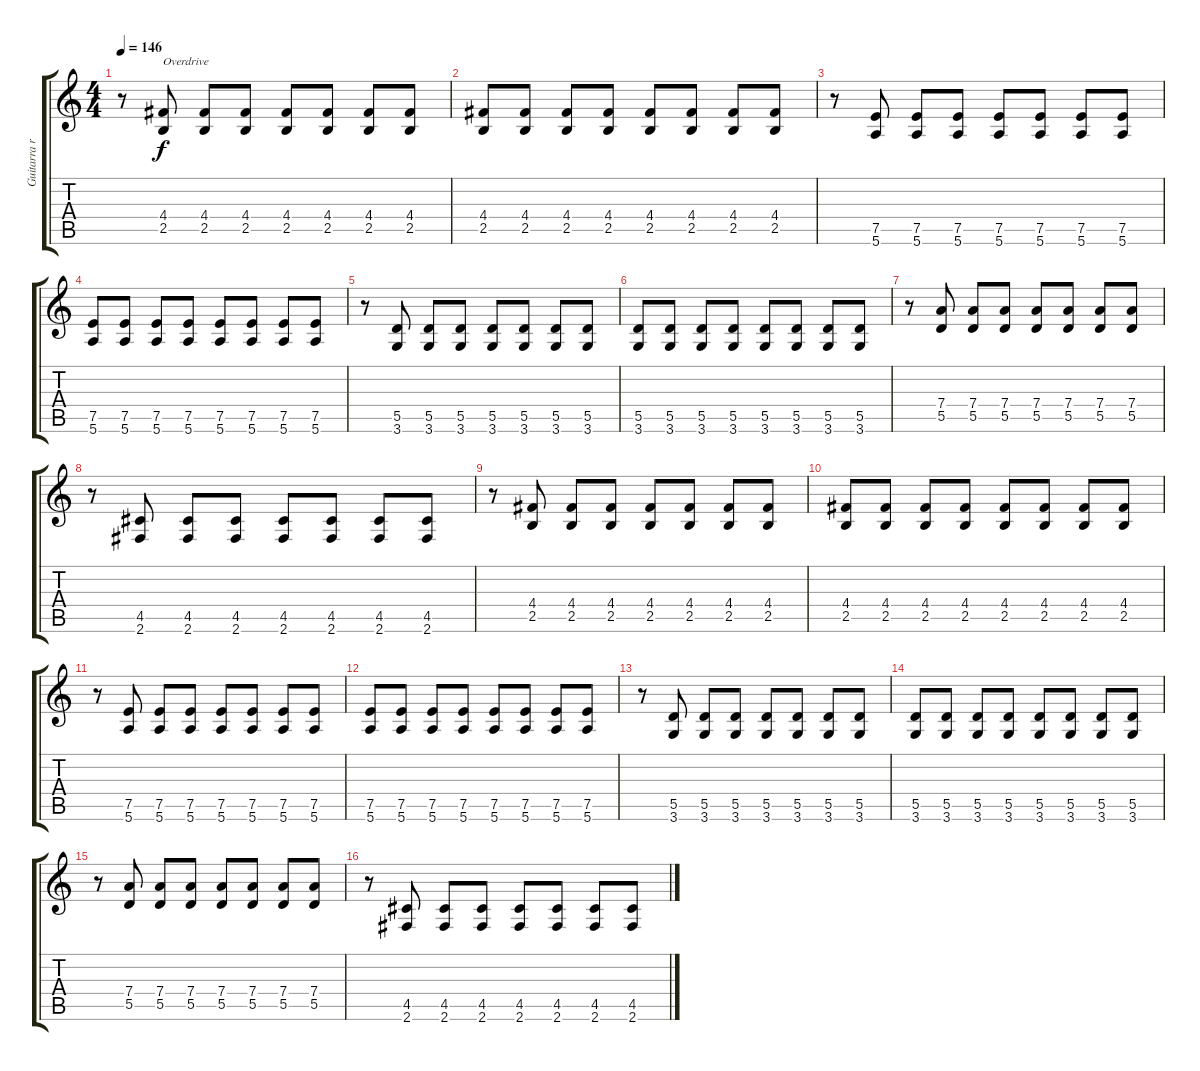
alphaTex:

\track ("Guitarra ritmica" "Guitarra r") {instrument electricguitarjazz}
\staff {score tabs}
\tuning (E4 B3 G3 D3 A2 E2) {hide}
\ts (4 4)
\tempo 146
\clef g2
\ks c
r.8{dy mf} (4.4 2.5).8{txt "Overdrive" dy f instrument distortionguitar} (4.4 2.5).8 (4.4 2.5).8 (4.4 2.5).8 (4.4 2.5).8 (4.4 2.5).8 (4.4 2.5).8 |
(4.4 2.5).8 (4.4 2.5).8 (4.4 2.5).8 (4.4 2.5).8 (4.4 2.5).8 (4.4 2.5).8 (4.4 2.5).8 (4.4 2.5).8 |
r.8 (7.5 5.6).8 (7.5 5.6).8 (7.5 5.6).8 (7.5 5.6).8 (7.5 5.6).8 (7.5 5.6).8 (7.5 5.6).8 |
(7.5 5.6).8 (7.5 5.6).8 (7.5 5.6).8 (7.5 5.6).8 (7.5 5.6).8 (7.5 5.6).8 (7.5 5.6).8 (7.5 5.6).8 |
r.8 (5.5 3.6).8 (5.5 3.6).8 (5.5 3.6).8 (5.5 3.6).8 (5.5 3.6).8 (5.5 3.6).8 (5.5 3.6).8 |
(5.5 3.6).8 (5.5 3.6).8 (5.5 3.6).8 (5.5 3.6).8 (5.5 3.6).8 (5.5 3.6).8 (5.5 3.6).8 (5.5 3.6).8 |
r.8 (7.4 5.5).8 (7.4 5.5).8 (7.4 5.5).8 (7.4 5.5).8 (7.4 5.5).8 (7.4 5.5).8 (7.4 5.5).8 |
r.8 (4.5 2.6).8 (4.5 2.6).8 (4.5 2.6).8 (4.5 2.6).8 (4.5 2.6).8 (4.5 2.6).8 (4.5 2.6).8 |
r.8 (4.4 2.5).8 (4.4 2.5).8 (4.4 2.5).8 (4.4 2.5).8 (4.4 2.5).8 (4.4 2.5).8 (4.4 2.5).8 |
(4.4 2.5).8 (4.4 2.5).8 (4.4 2.5).8 (4.4 2.5).8 (4.4 2.5).8 (4.4 2.5).8 (4.4 2.5).8 (4.4 2.5).8 |
r.8 (7.5 5.6).8 (7.5 5.6).8 (7.5 5.6).8 (7.5 5.6).8 (7.5 5.6).8 (7.5 5.6).8 (7.5 5.6).8 |
(7.5 5.6).8 (7.5 5.6).8 (7.5 5.6).8 (7.5 5.6).8 (7.5 5.6).8 (7.5 5.6).8 (7.5 5.6).8 (7.5 5.6).8 |
r.8 (5.5 3.6).8 (5.5 3.6).8 (5.5 3.6).8 (5.5 3.6).8 (5.5 3.6).8 (5.5 3.6).8 (5.5 3.6).8 |
(5.5 3.6).8 (5.5 3.6).8 (5.5 3.6).8 (5.5 3.6).8 (5.5 3.6).8 (5.5 3.6).8 (5.5 3.6).8 (5.5 3.6).8 |
r.8 (7.4 5.5).8 (7.4 5.5).8 (7.4 5.5).8 (7.4 5.5).8 (7.4 5.5).8 (7.4 5.5).8 (7.4 5.5).8 |
r.8 (4.5 2.6).8 (4.5 2.6).8 (4.5 2.6).8 (4.5 2.6).8 (4.5 2.6).8 (4.5 2.6).8 (4.5 2.6).8
